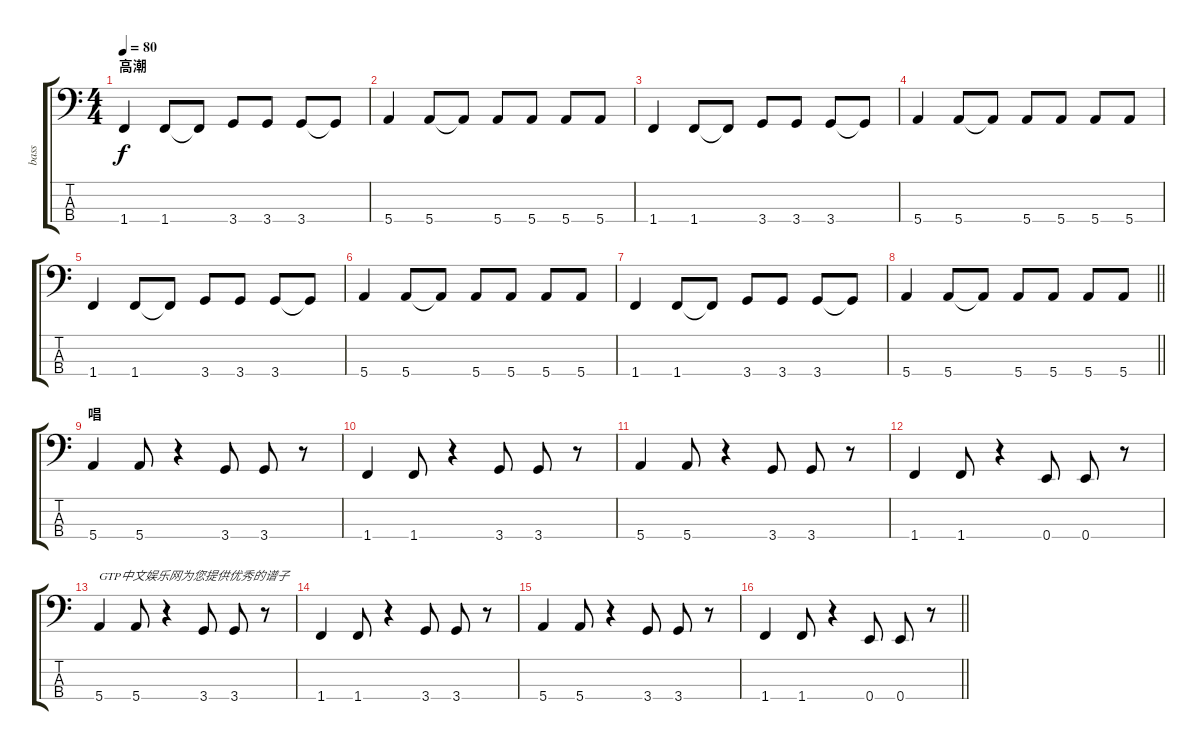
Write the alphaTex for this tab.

\track ("bass" "bass") {instrument electricbassfinger}
\staff {score tabs}
\tuning (G2 D2 A1 E1) {hide}
\ts (4 4)
\section ("" "高潮")
\tempo 80
\clef f4
\ks c
1.4.4{dy f} 1.4.8 1.4{t}.8 3.4.8 3.4.8 3.4.8 3.4{t}.8 |
5.4.4 5.4.8 5.4{t}.8 5.4.8 5.4.8 5.4.8 5.4.8 |
1.4.4 1.4.8 1.4{t}.8 3.4.8 3.4.8 3.4.8 3.4{t}.8 |
5.4.4 5.4.8 5.4{t}.8 5.4.8 5.4.8 5.4.8 5.4.8 |
1.4.4 1.4.8 1.4{t}.8 3.4.8 3.4.8 3.4.8 3.4{t}.8 |
5.4.4 5.4.8 5.4{t}.8 5.4.8 5.4.8 5.4.8 5.4.8 |
1.4.4 1.4.8 1.4{t}.8 3.4.8 3.4.8 3.4.8 3.4{t}.8 |
\barLineRight lightlight
5.4.4 5.4.8 5.4{t}.8 5.4.8 5.4.8 5.4.8 5.4.8 |
\section ("" "唱")
5.4.4 5.4.8 r.4 3.4.8 3.4.8 r.8 |
1.4.4 1.4.8 r.4 3.4.8 3.4.8 r.8 |
5.4.4 5.4.8 r.4 3.4.8 3.4.8 r.8 |
1.4.4 1.4.8 r.4 0.4.8 0.4.8 r.8 |
5.4.4{txt "GTP中文娱乐网为您提供优秀的谱子"} 5.4.8 r.4 3.4.8 3.4.8 r.8 |
1.4.4 1.4.8 r.4 3.4.8 3.4.8 r.8 |
5.4.4 5.4.8 r.4 3.4.8 3.4.8 r.8 |
\barLineRight lightlight
1.4.4 1.4.8 r.4 0.4.8 0.4.8 r.8
